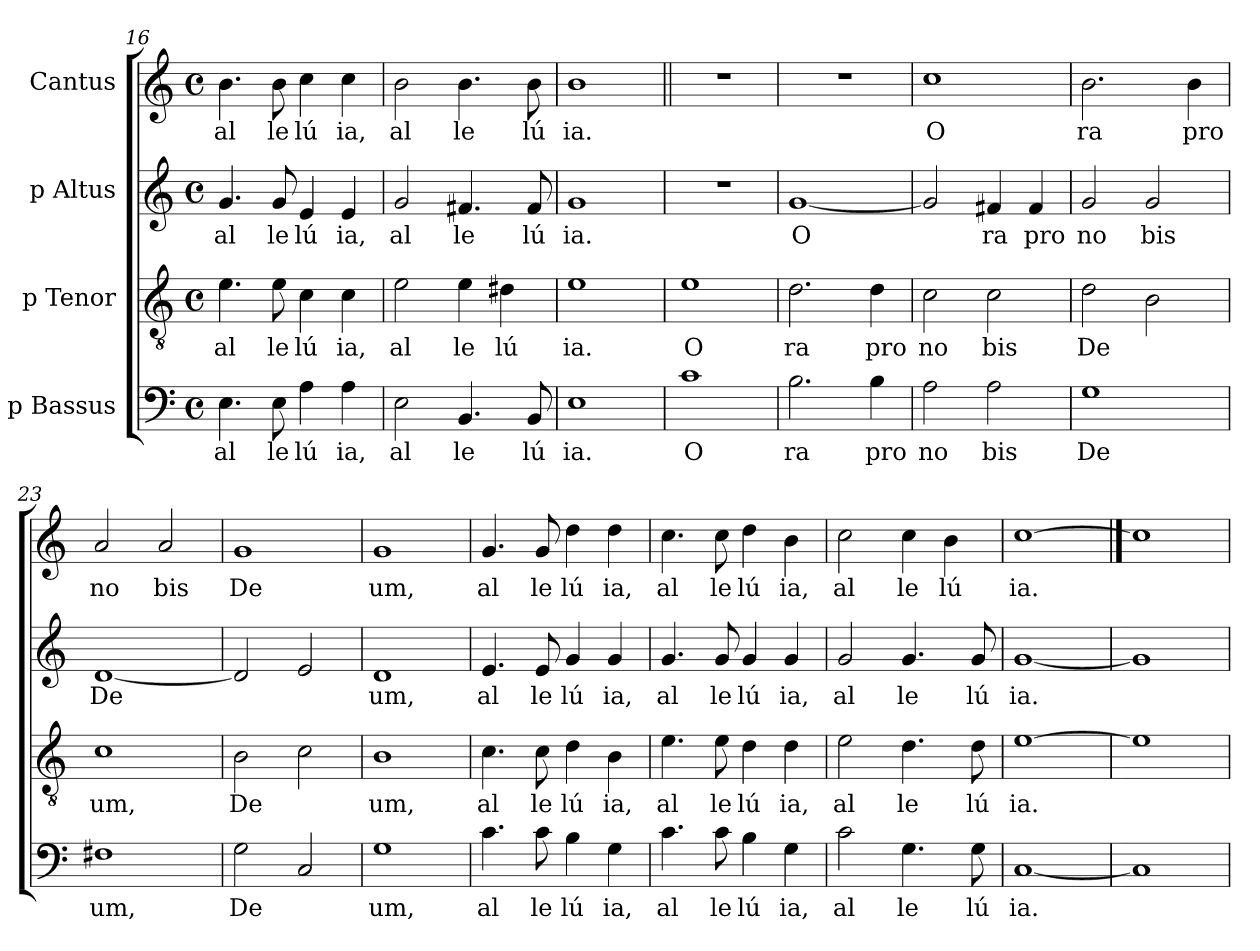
**kern	**text	**kern	**text	**kern	**text	**kern	**text
*part4	*part4	*part3	*part3	*part2	*part2	*part1	*part1
*staff4	*staff4	*staff3	*staff3	*staff2	*staff2	*staff1	*staff1
*I"p Bassus	*	*I"p Tenor	*	*I"p Altus	*	*I"Cantus	*
*clefF4	*	*clefGv2	*	*clefG2	*	*clefG2	*
*M4/4	*	*M4/4	*	*M4/4	*	*M4/4	*
*met(c)	*	*met(c)	*	*met(c)	*	*met(c)	*
=16	=16	=16	=16	=16	=16	=16	=16
!	!LO:LY:b:cj	!	!LO:LY:b:cj	!	!LO:LY:b:cj	!	!LO:LY:b:cj
4.E\	al	4.e\	al	4.g/	al	4.b\	al
!	!LO:LY:b:cj	!	!LO:LY:b:cj	!	!LO:LY:b:cj	!	!LO:LY:b:cj
8E\	le	8e\	le	8g/	le	8b\	le
!	!LO:LY:b:cj	!	!LO:LY:b:cj	!	!LO:LY:b:cj	!	!LO:LY:b:cj
4A\	lú	4c\	lú	4e/	lú	4cc\	lú
!	!LO:LY:b:cj	!	!LO:LY:b:cj	!	!LO:LY:b:cj	!	!LO:LY:b:cj
4A\	ia,	4c\	ia,	4e/	ia,	4cc\	ia,
=17	=17	=17	=17	=17	=17	=17	=17
!	!LO:LY:b:cj	!	!LO:LY:b:cj	!	!LO:LY:b:cj	!	!LO:LY:b:cj
2E\	al	2e\	al	2g/	al	2b\	al
!	!LO:LY:b:cj	!	!LO:LY:b:cj	!	!LO:LY:b:cj	!	!LO:LY:b:cj
4.BB/	le	4e\	le	4.f#X/	le	4.b\	le
!	!	!	!LO:LY:b:cj	!	!	!	!
.	.	4d#X\	lú	.	.	.	.
!	!LO:LY:b:cj	!	!	!	!LO:LY:b:cj	!	!LO:LY:b:cj
8BB/	lú	.	.	8f#/	lú	8b\	lú
=18	=18	=18	=18	=18	=18	=18	=18
!	!LO:LY:b:cj	!	!LO:LY:b:cj	!	!LO:LY:b:cj	!	!LO:LY:b:cj
1E	ia.	1e	ia.	1g	ia.	1b	ia.
=19	=19||	=19	=19||	=19	=19||	=19||	=19||
!	!LO:LY:b:cj	!	!LO:LY:b:cj	!	!	!	!
1c	O	1e	O	1r	.	1r	.
=20	=20	=20	=20	=20	=20	=20	=20
!	!LO:LY:b:cj	!	!LO:LY:b:cj	!	!LO:LY:b:cj	!	!
2.B\	ra	2.d\	ra	[<1g	O	1r	.
!	!LO:LY:b:cj	!	!LO:LY:b:cj	!	!	!	!
4B\	pro	4d\	pro	.	.	.	.
=21	=21	=21	=21	=21	=21	=21	=21
!	!LO:LY:b:cj	!	!LO:LY:b:cj	!	!	!	!LO:LY:b:cj
2A\	no	2c\	no	2g/]	.	1cc	O
!	!LO:LY:b:cj	!	!LO:LY:b:cj	!	!LO:LY:b:cj	!	!
2A\	bis	2c\	bis	4f#X/	ra	.	.
!	!	!	!	!	!LO:LY:b:cj	!	!
.	.	.	.	4f#/	pro	.	.
!!LO:LB:g=z
=22	=22	=22	=22	=22	=22	=22	=22
!	!LO:LY:b:cj	!	!LO:LY:b:cj	!	!LO:LY:b:cj	!	!LO:LY:b:cj
1G	De	2d\	De	2g/	no	2.b\	ra
!	!	!	!	!	!LO:LY:b:cj	!	!
.	.	2B\	.	2g/	bis	.	.
!	!	!	!	!	!	!	!LO:LY:b:cj
.	.	.	.	.	.	4b\	pro
=23	=23	=23	=23	=23	=23	=23	=23
!	!LO:LY:b:cj	!	!LO:LY:b:cj	!	!LO:LY:b:cj	!	!LO:LY:b:cj
1F#X	um,	1c	um,	[<1d	De	2a/	no
!	!	!	!	!	!	!	!LO:LY:b:cj
.	.	.	.	.	.	2a/	bis
=24	=24	=24	=24	=24	=24	=24	=24
!	!LO:LY:b:cj	!	!LO:LY:b:cj	!	!	!	!LO:LY:b:cj
2G\	De	2B\	De	2d/]	.	1g	De
2C/	.	2c\	.	2e/	.	.	.
=25	=25	=25	=25	=25	=25	=25	=25
!	!LO:LY:b:cj	!	!LO:LY:b:cj	!	!LO:LY:b:cj	!	!LO:LY:b:cj
1G	um,	1B	um,	1d	um,	1g	um,
=26	=26	=26	=26	=26	=26	=26	=26
!	!LO:LY:b:cj	!	!LO:LY:b:cj	!	!LO:LY:b:cj	!	!LO:LY:b:cj
4.c\	al	4.c\	al	4.e/	al	4.g/	al
!	!LO:LY:b:cj	!	!LO:LY:b:cj	!	!LO:LY:b:cj	!	!LO:LY:b:cj
8c\	le	8c\	le	8e/	le	8g/	le
!	!LO:LY:b:cj	!	!LO:LY:b:cj	!	!LO:LY:b:cj	!	!LO:LY:b:cj
4B\	lú	4d\	lú	4g/	lú	4dd\	lú
!	!LO:LY:b:cj	!	!LO:LY:b:cj	!	!LO:LY:b:cj	!	!LO:LY:b:cj
4G\	ia,	4B\	ia,	4g/	ia,	4dd\	ia,
=27	=27	=27	=27	=27	=27	=27	=27
!	!LO:LY:b:cj	!	!LO:LY:b:cj	!	!LO:LY:b:cj	!	!LO:LY:b:cj
4.c\	al	4.e\	al	4.g/	al	4.cc\	al
!	!LO:LY:b:cj	!	!LO:LY:b:cj	!	!LO:LY:b:cj	!	!LO:LY:b:cj
8c\	le	8e\	le	8g/	le	8cc\	le
!	!LO:LY:b:cj	!	!LO:LY:b:cj	!	!LO:LY:b:cj	!	!LO:LY:b:cj
4B\	lú	4d\	lú	4g/	lú	4dd\	lú
!	!LO:LY:b:cj	!	!LO:LY:b:cj	!	!LO:LY:b:cj	!	!LO:LY:b:cj
4G\	ia,	4d\	ia,	4g/	ia,	4b\	ia,
=28	=28	=28	=28	=28	=28	=28	=28
!	!LO:LY:b:cj	!	!LO:LY:b:cj	!	!LO:LY:b:cj	!	!LO:LY:b:cj
2c\	al	2e\	al	2g/	al	2cc\	al
!	!LO:LY:b:cj	!	!LO:LY:b:cj	!	!LO:LY:b:cj	!	!LO:LY:b:cj
4.G\	le	4.d\	le	4.g/	le	4cc\	le
!	!	!	!	!	!	!	!LO:LY:b:cj
.	.	.	.	.	.	4b\	lú
!	!LO:LY:b:cj	!	!LO:LY:b:cj	!	!LO:LY:b:cj	!	!
8G\	lú	8d\	lú	8g/	lú	.	.
=29	=29	=29	=29	=29	=29	=29	=29
!	!LO:LY:b:cj	!	!LO:LY:b:cj	!	!LO:LY:b:cj	!	!LO:LY:b:cj
[1C	ia.	[1e	ia.	[1g	ia.	[1cc	ia.
=30	==30	=30	==30	=30	==30	==30	==30
1C]	.	1e]	.	1g]	.	1cc]	.
=	=	=	=	=	=	=	=
*-	*-	*-	*-	*-	*-	*-	*-
